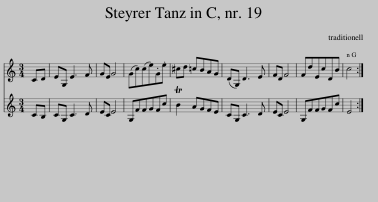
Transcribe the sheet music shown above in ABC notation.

X:1
%%score 1 2
L:1/8
M:3/4
I:linebreak $
K:C
V:1 treble
V:2 treble
V:1
 CD | EG, E3 F | GE G4 | (Gc)(ce).G.e | ^cd =cBAG | %5
 (DG,) D3 E | FD F4 | FdEcDB | c4 :| %9
V:2
 CB, | CG, C3 D | EC E4 | G,FFGFc | TB2 AGFE | %5
 CG, C3 D | EC E4 | G,FFGFc | E4 :| %9
